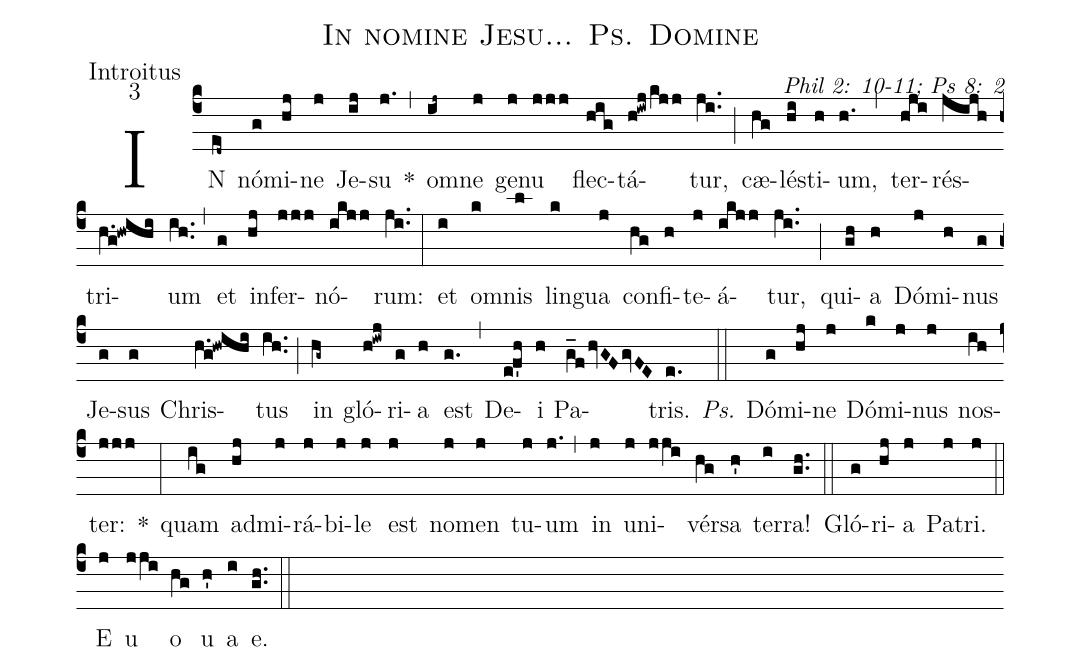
name: In nomine Jesu... Ps. Domine;
office-part: Introitus;
mode: 3;
commentary: Phil 2: 10-11; Ps 8: 2;
%%
(c4) IN(ed~) nó(g)mi(hj)ne(j) Je(ij)su(j.) *(,) om(ij~)ne(j) ge(j)nu(jjj) flec(hig)tá(h!iwjkjj)tur,(ji..) (;) cæ(hg)lés(hi)ti(h)um,(h.) (,) ter(hji)rés(jijh)tri(h.g!hwihi)um(ih..) (,) et(g) in(hj)fer(jjj)nó(ikjj)rum:(ji..) (:)
et(i) om(k)nis(l) lin(k)gua(j) con(hg)fi(h)te(j)á(ikjj)tur,(ji..) (;) qui(gh)a(h) Dó(j)mi(h)nus(g) Je(g)sus(g) Chris(h.g!hwihi)tus(ih..) (;) in(hg~) gló(h!iwj)ri(g)a(h) est(g.) (,) De(ef'h)i(h) Pa(g_fhvGFgvFE)tris.(e.) (::)
<i>Ps.</i> Dó(g)mi(hj)ne(j) Dó(k)mi(j)nus(j) nos(ih)ter:(jjj) *(:)
quam(ig) ad(hj)mi(j)rá(j)bi(j)le(j) est(j) no(j)men(j) tu(j)um(j.) (,) in(j) u(j)ni(jji)vér(hg)sa(h') ter(i)ra!(gh..) (::)
Gló(g)ri(hj)a(j) Pa(j)tri.(j) (::)
<eu>E(j) u(jji) o(hg) u(h') a(i) e.</eu>(gh..) (::)
